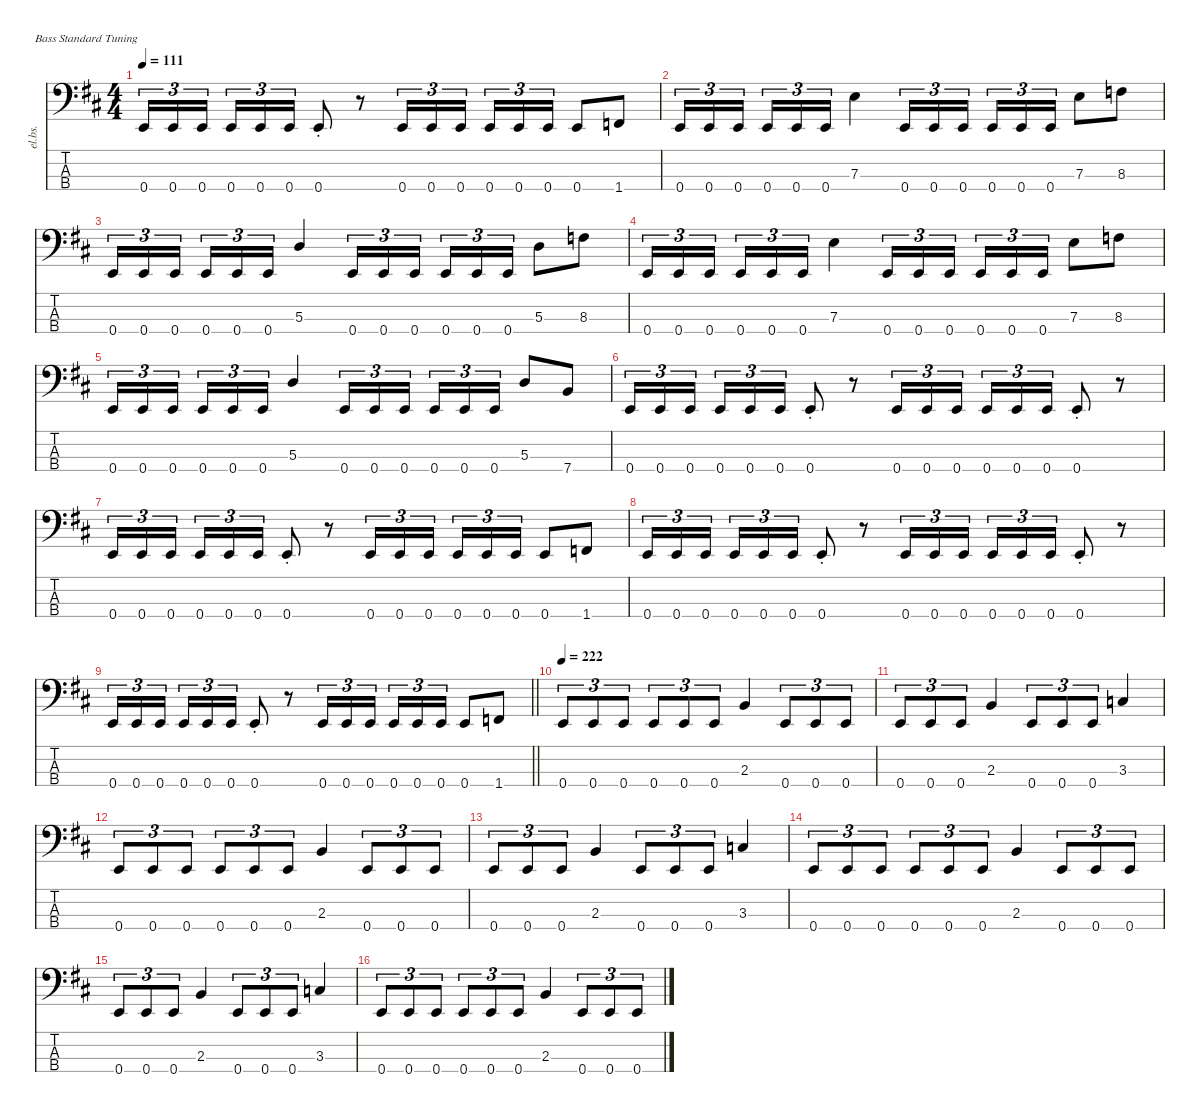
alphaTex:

\defaultSystemsLayout 4
\hideDynamics
\bracketExtendMode nobrackets
\otherSystemsTrackNameOrientation horizontal
\track ("Jason Newsted" "el.bs.") {defaultSystemsLayout 8 instrument electricbasspick}
\staff {score tabs}
\tuning (G2 D2 A1 E1)
\ts (4 4)
\tempo 111
\clef f4
\ks bminor
0.4{acc forcenatural}.16{tu (3 2) dy f beam Up} 0.4{acc forcenatural}.16{tu (3 2) beam Up} 0.4{acc forcenatural}.16{tu (3 2) beam Up} 0.4{acc forcenatural}.16{tu (3 2) beam Up} 0.4{acc forcenatural}.16{tu (3 2) beam Up} 0.4{acc forcenatural}.16{tu (3 2) beam Up} 0.4{st acc forcenatural}.8{beam Up} r.8{beam Up} 0.4{acc forcenatural}.16{tu (3 2) beam Up} 0.4{acc forcenatural}.16{tu (3 2) beam Up} 0.4{acc forcenatural}.16{tu (3 2) beam Up} 0.4{acc forcenatural}.16{tu (3 2) beam Up} 0.4{acc forcenatural}.16{tu (3 2) beam Up} 0.4{acc forcenatural}.16{tu (3 2) beam Up} 0.4{acc forcenatural}.8{beam Up} 1.4{acc forcenatural}.8{beam Up} |
0.4{acc forcenatural}.16{tu (3 2) beam Up} 0.4{acc forcenatural}.16{tu (3 2) beam Up} 0.4{acc forcenatural}.16{tu (3 2) beam Up} 0.4{acc forcenatural}.16{tu (3 2) beam Up} 0.4{acc forcenatural}.16{tu (3 2) beam Up} 0.4{acc forcenatural}.16{tu (3 2) beam Up} 7.3{acc forcenatural}.4{beam Down} 0.4{acc forcenatural}.16{tu (3 2) beam Up} 0.4{acc forcenatural}.16{tu (3 2) beam Up} 0.4{acc forcenatural}.16{tu (3 2) beam Up} 0.4{acc forcenatural}.16{tu (3 2) beam Up} 0.4{acc forcenatural}.16{tu (3 2) beam Up} 0.4{acc forcenatural}.16{tu (3 2) beam Up} 7.3{acc forcenatural}.8{beam Down} 8.3{acc forcenatural}.8{beam Down} |
0.4{acc forcenatural}.16{tu (3 2) beam Up} 0.4{acc forcenatural}.16{tu (3 2) beam Up} 0.4{acc forcenatural}.16{tu (3 2) beam Up} 0.4{acc forcenatural}.16{tu (3 2) beam Up} 0.4{acc forcenatural}.16{tu (3 2) beam Up} 0.4{acc forcenatural}.16{tu (3 2) beam Up} 5.3{acc forcenatural}.4{beam Up} 0.4{acc forcenatural}.16{tu (3 2) beam Up} 0.4{acc forcenatural}.16{tu (3 2) beam Up} 0.4{acc forcenatural}.16{tu (3 2) beam Up} 0.4{acc forcenatural}.16{tu (3 2) beam Up} 0.4{acc forcenatural}.16{tu (3 2) beam Up} 0.4{acc forcenatural}.16{tu (3 2) beam Up} 5.3{acc forcenatural}.8{beam Down} 8.3{acc forcenatural}.8{beam Down} |
0.4{acc forcenatural}.16{tu (3 2) beam Up} 0.4{acc forcenatural}.16{tu (3 2) beam Up} 0.4{acc forcenatural}.16{tu (3 2) beam Up} 0.4{acc forcenatural}.16{tu (3 2) beam Up} 0.4{acc forcenatural}.16{tu (3 2) beam Up} 0.4{acc forcenatural}.16{tu (3 2) beam Up} 7.3{acc forcenatural}.4{beam Down} 0.4{acc forcenatural}.16{tu (3 2) beam Up} 0.4{acc forcenatural}.16{tu (3 2) beam Up} 0.4{acc forcenatural}.16{tu (3 2) beam Up} 0.4{acc forcenatural}.16{tu (3 2) beam Up} 0.4{acc forcenatural}.16{tu (3 2) beam Up} 0.4{acc forcenatural}.16{tu (3 2) beam Up} 7.3{acc forcenatural}.8{beam Down} 8.3{acc forcenatural}.8{beam Down} |
0.4{acc forcenatural}.16{tu (3 2) beam Up} 0.4{acc forcenatural}.16{tu (3 2) beam Up} 0.4{acc forcenatural}.16{tu (3 2) beam Up} 0.4{acc forcenatural}.16{tu (3 2) beam Up} 0.4{acc forcenatural}.16{tu (3 2) beam Up} 0.4{acc forcenatural}.16{tu (3 2) beam Up} 5.3{acc forcenatural}.4{beam Up} 0.4{acc forcenatural}.16{tu (3 2) beam Up} 0.4{acc forcenatural}.16{tu (3 2) beam Up} 0.4{acc forcenatural}.16{tu (3 2) beam Up} 0.4{acc forcenatural}.16{tu (3 2) beam Up} 0.4{acc forcenatural}.16{tu (3 2) beam Up} 0.4{acc forcenatural}.16{tu (3 2) beam Up} 5.3{acc forcenatural}.8{beam Up} 7.4{acc forcenatural}.8{beam Up} |
0.4{acc forcenatural}.16{tu (3 2) beam Up} 0.4{acc forcenatural}.16{tu (3 2) beam Up} 0.4{acc forcenatural}.16{tu (3 2) beam Up} 0.4{acc forcenatural}.16{tu (3 2) beam Up} 0.4{acc forcenatural}.16{tu (3 2) beam Up} 0.4{acc forcenatural}.16{tu (3 2) beam Up} 0.4{st acc forcenatural}.8{beam Up} r.8{beam Up} 0.4{acc forcenatural}.16{tu (3 2) beam Up} 0.4{acc forcenatural}.16{tu (3 2) beam Up} 0.4{acc forcenatural}.16{tu (3 2) beam Up} 0.4{acc forcenatural}.16{tu (3 2) beam Up} 0.4{acc forcenatural}.16{tu (3 2) beam Up} 0.4{acc forcenatural}.16{tu (3 2) beam Up} 0.4{st acc forcenatural}.8{beam Up} r.8{beam Up} |
0.4{acc forcenatural}.16{tu (3 2) beam Up} 0.4{acc forcenatural}.16{tu (3 2) beam Up} 0.4{acc forcenatural}.16{tu (3 2) beam Up} 0.4{acc forcenatural}.16{tu (3 2) beam Up} 0.4{acc forcenatural}.16{tu (3 2) beam Up} 0.4{acc forcenatural}.16{tu (3 2) beam Up} 0.4{st acc forcenatural}.8{beam Up} r.8{beam Up} 0.4{acc forcenatural}.16{tu (3 2) beam Up} 0.4{acc forcenatural}.16{tu (3 2) beam Up} 0.4{acc forcenatural}.16{tu (3 2) beam Up} 0.4{acc forcenatural}.16{tu (3 2) beam Up} 0.4{acc forcenatural}.16{tu (3 2) beam Up} 0.4{acc forcenatural}.16{tu (3 2) beam Up} 0.4{acc forcenatural}.8{beam Up} 1.4{acc forcenatural}.8{beam Up} |
0.4{acc forcenatural}.16{tu (3 2) beam Up} 0.4{acc forcenatural}.16{tu (3 2) beam Up} 0.4{acc forcenatural}.16{tu (3 2) beam Up} 0.4{acc forcenatural}.16{tu (3 2) beam Up} 0.4{acc forcenatural}.16{tu (3 2) beam Up} 0.4{acc forcenatural}.16{tu (3 2) beam Up} 0.4{st acc forcenatural}.8{beam Up} r.8{beam Up} 0.4{acc forcenatural}.16{tu (3 2) beam Up} 0.4{acc forcenatural}.16{tu (3 2) beam Up} 0.4{acc forcenatural}.16{tu (3 2) beam Up} 0.4{acc forcenatural}.16{tu (3 2) beam Up} 0.4{acc forcenatural}.16{tu (3 2) beam Up} 0.4{acc forcenatural}.16{tu (3 2) beam Up} 0.4{st acc forcenatural}.8{beam Up} r.8{beam Up} |
\barLineRight lightlight
0.4{acc forcenatural}.16{tu (3 2) beam Up} 0.4{acc forcenatural}.16{tu (3 2) beam Up} 0.4{acc forcenatural}.16{tu (3 2) beam Up} 0.4{acc forcenatural}.16{tu (3 2) beam Up} 0.4{acc forcenatural}.16{tu (3 2) beam Up} 0.4{acc forcenatural}.16{tu (3 2) beam Up} 0.4{st acc forcenatural}.8{beam Up} r.8{beam Up} 0.4{acc forcenatural}.16{tu (3 2) beam Up} 0.4{acc forcenatural}.16{tu (3 2) beam Up} 0.4{acc forcenatural}.16{tu (3 2) beam Up} 0.4{acc forcenatural}.16{tu (3 2) beam Up} 0.4{acc forcenatural}.16{tu (3 2) beam Up} 0.4{acc forcenatural}.16{tu (3 2) beam Up} 0.4{acc forcenatural}.8{beam Up} 1.4{acc forcenatural}.8{beam Up} |
\tempo 222
0.4{acc forcenatural}.8{tu (3 2) beam Up} 0.4{acc forcenatural}.8{tu (3 2) beam Up} 0.4{acc forcenatural}.8{tu (3 2) beam Up} 0.4{acc forcenatural}.8{tu (3 2) beam Up} 0.4{acc forcenatural}.8{tu (3 2) beam Up} 0.4{acc forcenatural}.8{tu (3 2) beam Up} 2.3{acc forcenatural}.4{beam Up} 0.4{acc forcenatural}.8{tu (3 2) beam Up} 0.4{acc forcenatural}.8{tu (3 2) beam Up} 0.4{acc forcenatural}.8{tu (3 2) beam Up} |
0.4{acc forcenatural}.8{tu (3 2) beam Up} 0.4{acc forcenatural}.8{tu (3 2) beam Up} 0.4{acc forcenatural}.8{tu (3 2) beam Up} 2.3{acc forcenatural}.4{beam Up} 0.4{acc forcenatural}.8{tu (3 2) beam Up} 0.4{acc forcenatural}.8{tu (3 2) beam Up} 0.4{acc forcenatural}.8{tu (3 2) beam Up} 3.3{acc forcenatural}.4{beam Up} |
0.4{acc forcenatural}.8{tu (3 2) beam Up} 0.4{acc forcenatural}.8{tu (3 2) beam Up} 0.4{acc forcenatural}.8{tu (3 2) beam Up} 0.4{acc forcenatural}.8{tu (3 2) beam Up} 0.4{acc forcenatural}.8{tu (3 2) beam Up} 0.4{acc forcenatural}.8{tu (3 2) beam Up} 2.3{acc forcenatural}.4{beam Up} 0.4{acc forcenatural}.8{tu (3 2) beam Up} 0.4{acc forcenatural}.8{tu (3 2) beam Up} 0.4{acc forcenatural}.8{tu (3 2) beam Up} |
0.4{acc forcenatural}.8{tu (3 2) beam Up} 0.4{acc forcenatural}.8{tu (3 2) beam Up} 0.4{acc forcenatural}.8{tu (3 2) beam Up} 2.3{acc forcenatural}.4{beam Up} 0.4{acc forcenatural}.8{tu (3 2) beam Up} 0.4{acc forcenatural}.8{tu (3 2) beam Up} 0.4{acc forcenatural}.8{tu (3 2) beam Up} 3.3{acc forcenatural}.4{beam Up} |
0.4{acc forcenatural}.8{tu (3 2) beam Up} 0.4{acc forcenatural}.8{tu (3 2) beam Up} 0.4{acc forcenatural}.8{tu (3 2) beam Up} 0.4{acc forcenatural}.8{tu (3 2) beam Up} 0.4{acc forcenatural}.8{tu (3 2) beam Up} 0.4{acc forcenatural}.8{tu (3 2) beam Up} 2.3{acc forcenatural}.4{beam Up} 0.4{acc forcenatural}.8{tu (3 2) beam Up} 0.4{acc forcenatural}.8{tu (3 2) beam Up} 0.4{acc forcenatural}.8{tu (3 2) beam Up} |
0.4{acc forcenatural}.8{tu (3 2) beam Up} 0.4{acc forcenatural}.8{tu (3 2) beam Up} 0.4{acc forcenatural}.8{tu (3 2) beam Up} 2.3{acc forcenatural}.4{beam Up} 0.4{acc forcenatural}.8{tu (3 2) beam Up} 0.4{acc forcenatural}.8{tu (3 2) beam Up} 0.4{acc forcenatural}.8{tu (3 2) beam Up} 3.3{acc forcenatural}.4{beam Up} |
0.4{acc forcenatural}.8{tu (3 2) beam Up} 0.4{acc forcenatural}.8{tu (3 2) beam Up} 0.4{acc forcenatural}.8{tu (3 2) beam Up} 0.4{acc forcenatural}.8{tu (3 2) beam Up} 0.4{acc forcenatural}.8{tu (3 2) beam Up} 0.4{acc forcenatural}.8{tu (3 2) beam Up} 2.3{acc forcenatural}.4{beam Up} 0.4{acc forcenatural}.8{tu (3 2) beam Up} 0.4{acc forcenatural}.8{tu (3 2) beam Up} 0.4{acc forcenatural}.8{tu (3 2) beam Up}
